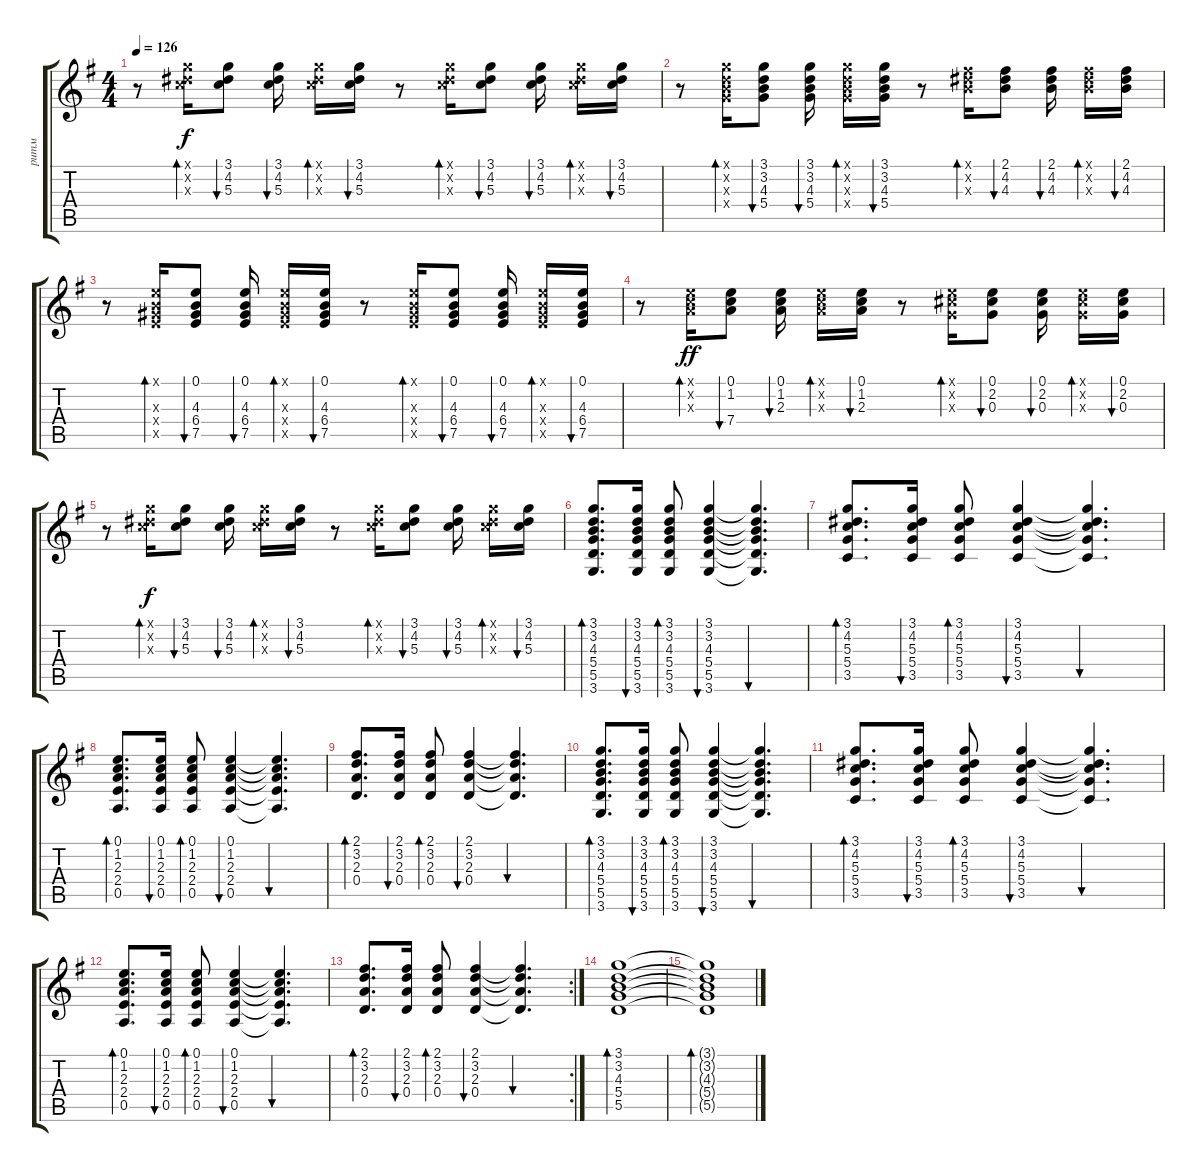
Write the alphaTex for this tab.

\track ("ритм" "ритм") {instrument acousticguitarsteel}
\staff {score tabs}
\tuning (E4 B3 G3 D3 A2 E2) {hide}
\ts (4 4)
\tempo 126
\clef g2
\ks g
r.8{dy ff} (3.1{x} 4.2{x} 5.3{x}).16{bd 30 dy f} (3.1 4.2 5.3).8{bu 30} (3.1 4.2 5.3).16{bu 30 beam split} (3.1{x} 4.2{x} 5.3{x}).16{bd 30} (3.1 4.2 5.3).16{bu 30} r.8 (3.1{x} 4.2{x} 5.3{x}).16{bd 30} (3.1 4.2 5.3).8{bu 30} (3.1 4.2 5.3).16{bu 30 beam split} (3.1{x} 4.2{x} 5.3{x}).16{bd 30} (3.1 4.2 5.3).16{bu 30} |
r.8 (3.1{x} 3.2{x} 4.3{x} 5.4{x}).16{bd 30} (3.1 3.2 4.3 5.4).8{bu 30} (3.1 3.2 4.3 5.4).16{bu 30 beam split} (3.1{x} 3.2{x} 4.3{x} 5.4{x}).16{bd 30} (3.1 3.2 4.3 5.4).16{bu 30} r.8 (2.1{x} 4.2{x} 4.3{x}).16{bd 30} (2.1 4.2 4.3).8{bu 30} (2.1 4.2 4.3).16{bu 30 beam split} (2.1{x} 4.2{x} 4.3{x}).16{bd 30 beam merge} (2.1 4.2 4.3).16{bu 30} |
r.8 (0.1{x} 4.3{x} 6.4{x} 7.5{x}).16{bd 30} (0.1 4.3 6.4 7.5).8{bu 30} (0.1 4.3 6.4 7.5).16{bu 30 beam split} (0.1{x} 4.3{x} 6.4{x} 7.5{x}).16{bd 30} (0.1 4.3 6.4 7.5).16{bu 30} r.8 (0.1{x} 4.3{x} 6.4{x} 7.5{x}).16{bd 30} (0.1 4.3 6.4 7.5).8{bu 30} (0.1 4.3 6.4 7.5).16{bu 30 beam split} (0.1{x} 4.3{x} 6.4{x} 7.5{x}).16{bd 30} (0.1 4.3 6.4 7.5).16{bu 30} |
r.8 (0.1{x} 1.2{x} 2.3{x}).16{bd 30 dy ff} (0.1 1.2 7.4).8{bu 30} (0.1 1.2 2.3).16{bu 30 beam split} (0.1{x} 1.2{x} 2.3{x}).16{bd 30 beam merge} (0.1 1.2 2.3).16{bu 30} r.8 (0.1{x} 2.2{x} 0.3{x}).16{bd 30} (0.1 2.2 0.3).8{bu 30} (0.1 2.2 0.3).16{bu 30 beam split} (0.1{x} 2.2{x} 0.3{x}).16{bd 30 beam merge} (0.1 2.2 0.3).16{bu 30} |
r.8 (3.1{x} 4.2{x} 5.3{x}).16{bd 30 dy f} (3.1 4.2 5.3).8{bu 30} (3.1 4.2 5.3).16{bu 30 beam split} (3.1{x} 4.2{x} 5.3{x}).16{bd 30} (3.1 4.2 5.3).16{bu 30} r.8 (3.1{x} 4.2{x} 5.3{x}).16{bd 30} (3.1 4.2 5.3).8{bu 30} (3.1 4.2 5.3).16{bu 30 beam split} (3.1{x} 4.2{x} 5.3{x}).16{bd 30} (3.1 4.2 5.3).16{bu 30} |
(3.1 3.2 4.3 5.4 5.5 3.6).8{d bd 30} (3.1 3.2 4.3 5.4 5.5 3.6).16{bu 30} (3.1 3.2 4.3 5.4 5.5 3.6).8{bd 30} (3.1 3.2 4.3 5.4 5.5 3.6).4{bu 30} (3.1{t} 3.2{t} 4.3{t} 5.4{t} 5.5{t} 3.6{t}).4{d bu 30} |
(3.1 4.2 5.3 5.4 3.5).8{d bd 30} (3.1 4.2 5.3 5.4 3.5).16{bu 30} (3.1 4.2 5.3 5.4 3.5).8{bd 30} (3.1 4.2 5.3 5.4 3.5).4{bu 30} (3.1{t} 4.2{t} 5.3{t} 5.4{t} 3.5{t}).4{d bu 30} |
(0.1 1.2 2.3 2.4 0.5).8{d bd 30} (0.1 1.2 2.3 2.4 0.5).16{bu 30} (0.1 1.2 2.3 2.4 0.5).8{bd 30} (0.1 1.2 2.3 2.4 0.5).4{bu 30} (0.1{t} 1.2{t} 2.3{t} 2.4{t} 0.5{t}).4{d bu 30} |
(2.1 3.2 2.3 0.4).8{d bd 30} (2.1 3.2 2.3 0.4).16{bu 30} (2.1 3.2 2.3 0.4).8{bd 30} (2.1 3.2 2.3 0.4).4{bu 30} (2.1{t} 3.2{t} 2.3{t} 0.4{t}).4{d bu 30} |
(3.1 3.2 4.3 5.4 5.5 3.6).8{d bd 30} (3.1 3.2 4.3 5.4 5.5 3.6).16{bu 30} (3.1 3.2 4.3 5.4 5.5 3.6).8{bd 30} (3.1 3.2 4.3 5.4 5.5 3.6).4{bu 30} (3.1{t} 3.2{t} 4.3{t} 5.4{t} 5.5{t} 3.6{t}).4{d bu 30} |
(3.1 4.2 5.3 5.4 3.5).8{d bd 30} (3.1 4.2 5.3 5.4 3.5).16{bu 30} (3.1 4.2 5.3 5.4 3.5).8{bd 30} (3.1 4.2 5.3 5.4 3.5).4{bu 30} (3.1{t} 4.2{t} 5.3{t} 5.4{t} 3.5{t}).4{d bu 30} |
(0.1 1.2 2.3 2.4 0.5).8{d bd 30} (0.1 1.2 2.3 2.4 0.5).16{bu 30} (0.1 1.2 2.3 2.4 0.5).8{bd 30} (0.1 1.2 2.3 2.4 0.5).4{bu 30} (0.1{t} 1.2{t} 2.3{t} 2.4{t} 0.5{t}).4{d bu 30} |
\rc 2
(2.1 3.2 2.3 0.4).8{d bd 30} (2.1 3.2 2.3 0.4).16{bu 30} (2.1 3.2 2.3 0.4).8{bd 30} (2.1 3.2 2.3 0.4).4{bu 30} (2.1{t} 3.2{t} 2.3{t} 0.4{t}).4{d bu 30} |
(3.1 3.2 4.3 5.4 5.5).1{bd 30} |
(3.1{t} 3.2{t} 4.3{t} 5.4{t} 5.5{t}).1{bd 30}
